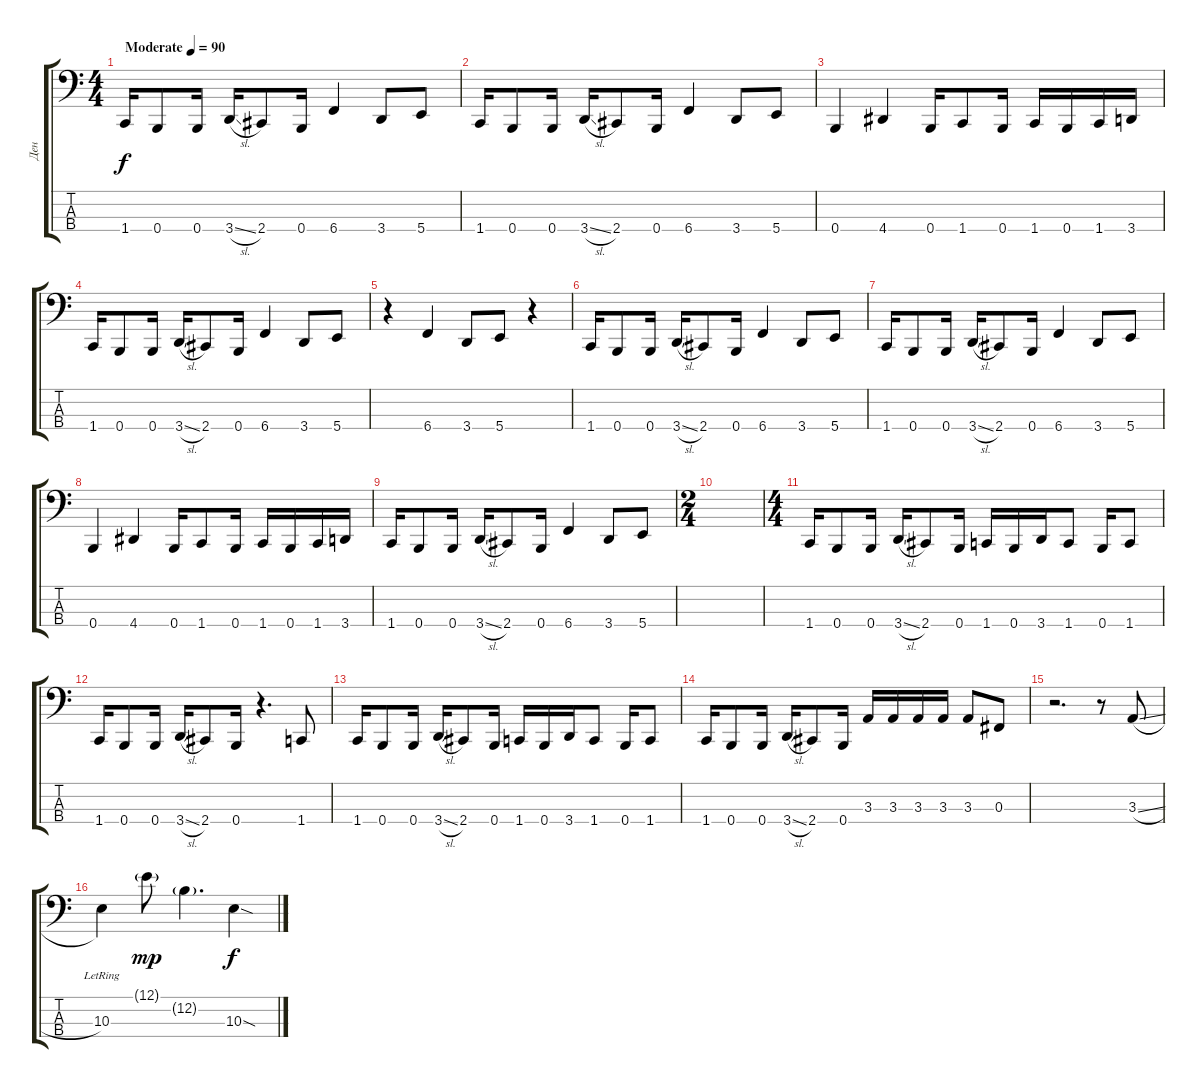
\track ("Ден" "Ден") {instrument electricbasspick}
\staff {score tabs}
\tuning (E2 B1 Gb1 B0) {hide}
\ts (4 4)
\tempo (90 "Moderate")
\clef f4
\ks c
1.4.16{dy f instrument electricbasspick} 0.4.8 0.4.16 3.4{sl}.16 2.4.8 0.4.16 6.4.4 3.4.8 5.4.8 |
1.4.16 0.4.8 0.4.16 3.4{sl}.16 2.4.8 0.4.16 6.4.4 3.4.8 5.4.8 |
0.4.4 4.4.4 0.4.16 1.4.8 0.4.16 1.4.16 0.4.16 1.4.16 3.4.16 |
1.4.16 0.4.8 0.4.16 3.4{sl}.16 2.4.8 0.4.16 6.4.4 3.4.8 5.4.8 |
r.4 6.4.4 3.4.8 5.4.8 r.4 |
1.4.16 0.4.8 0.4.16 3.4{sl}.16 2.4.8 0.4.16 6.4.4 3.4.8 5.4.8 |
1.4.16 0.4.8 0.4.16 3.4{sl}.16 2.4.8 0.4.16 6.4.4 3.4.8 5.4.8 |
0.4.4 4.4.4 0.4.16 1.4.8 0.4.16 1.4.16 0.4.16 1.4.16 3.4.16 |
1.4.16 0.4.8 0.4.16 3.4{sl}.16 2.4.8 0.4.16 6.4.4 3.4.8 5.4.8 |
\ts (2 4)
|
\ts (4 4)
1.4.16 0.4.8 0.4.16 3.4{sl}.16 2.4.8 0.4.16 1.4.16 0.4.16 3.4.16 1.4.8 0.4.16 1.4.8 |
1.4.16 0.4.8 0.4.16 3.4{sl}.16 2.4.8 0.4.16 r.4{d} 1.4.8 |
1.4.16 0.4.8 0.4.16 3.4{sl}.16 2.4.8 0.4.16 1.4.16 0.4.16 3.4.16 1.4.8 0.4.16 1.4.8 |
1.4.16 0.4.8 0.4.16 3.4{sl}.16 2.4.8 0.4.16 3.3.16 3.3.16 3.3.16 3.3.16 3.3.8 0.3.8 |
r.2{d} r.8 3.3{sl}.8 |
10.3{lr}.4 12.1{g}.8{dy mp} 12.2{g}.4{d} 10.3{sod}.4{dy f}
